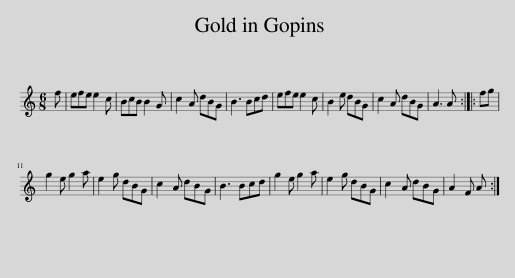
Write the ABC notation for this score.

X:1
L:1/8
M:6/8
I:linebreak $
K:C
V:1 treble
V:1
 f | efe e2 c | BcB B2 G | c2 A dBG | B3 Bcd | %5
 efe e2 c | B2 e dBG | c2 A dBG | A3 A :: fg |$ %10
 g2 e g2 a | e2 g dBG | c2 A dBG | B3 Bcd | g2 e g2 a | %15
 e2 g dBG | c2 A dBG | A2 F A :| %18
